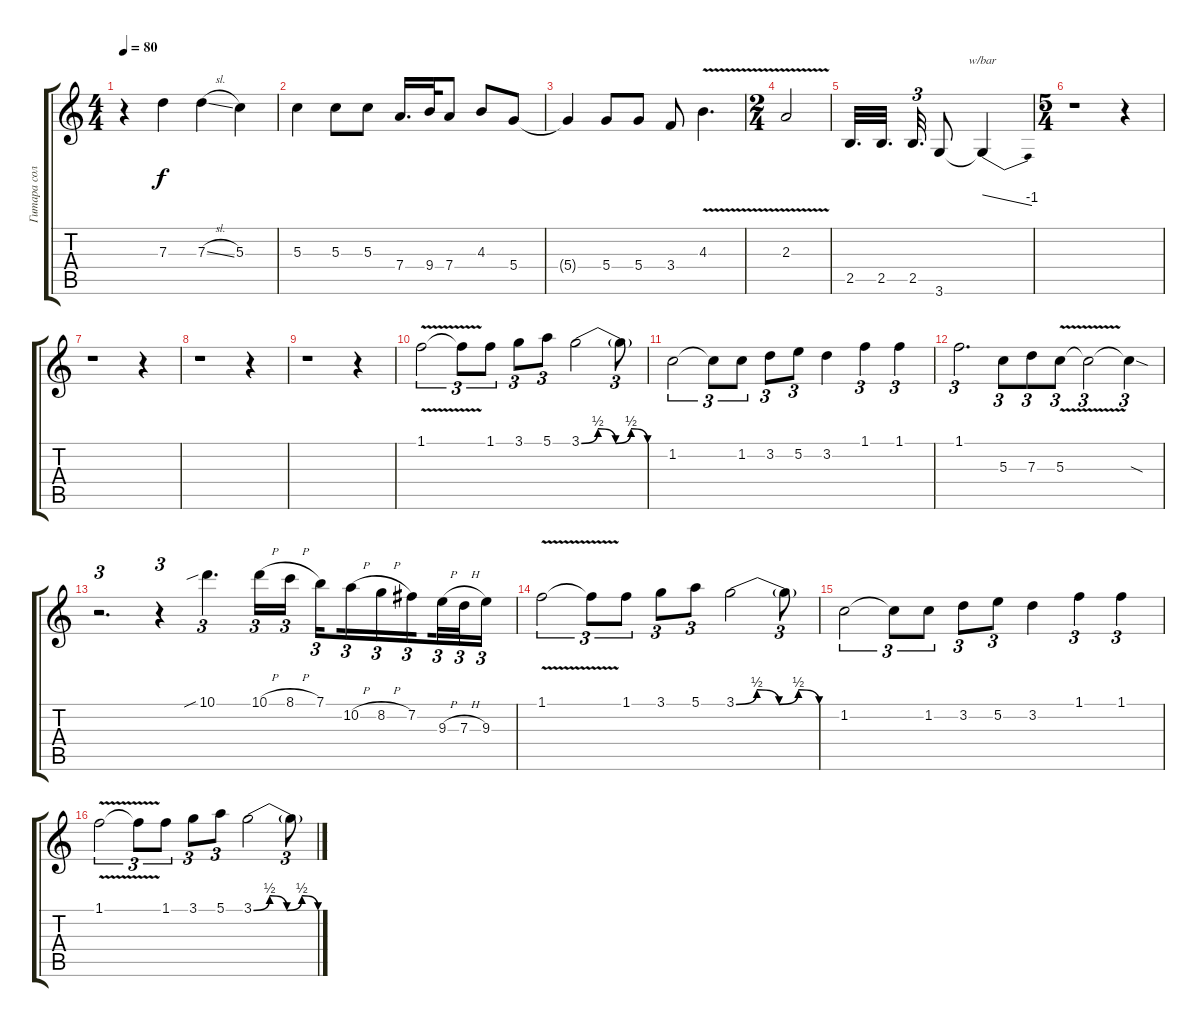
\track ("Гитара соло" "Гитара сол") {instrument acousticguitarsteel}
\staff {score tabs}
\tuning (E4 B3 G3 D3 A2 E2) {hide}
\ts (4 4)
\tempo 80
\clef g2
\ks c
r.4{dy f} 7.3.4 7.3{sl}.4 5.3.4 |
5.3.4 5.3.8 5.3.8 7.4.16{d} 9.4.32 7.4.8 4.3.8 5.4.8 |
5.4{t}.4 5.4.8 5.4.8 3.4.8 4.3{v}.4{d} |
\ts (2 4)
2.3{v}.2 |
2.5.32{d} 2.5.32{d beam splitsecondary} 2.5.32{d tu (3 2)} 3.6.8 3.6{t}.4{tbe (dive default 0 0 60 -4)} |
\ts (5 4)
r.1 r.4 |
r.1 r.4 |
r.1 r.4 |
r.1 r.4 |
1.1{v}.2{tu (3 2)} 1.1{t}.8{tu (3 2)} 1.1.8{tu (3 2)} 3.1.8{tu (3 2)} 5.1.8{tu (3 2)} 3.1{be (custom 0 0 15 2 31 0 45 2 60 0)}.2 3.1{t}.8{tu (3 2)} |
1.2.2{tu (3 2)} 1.2{t}.8{tu (3 2)} 1.2.8{tu (3 2)} 3.2.8{tu (3 2)} 5.2.8{tu (3 2)} 3.2.4 1.1.4{tu (3 2)} 1.1.4{tu (3 2)} |
1.1.2{d tu (3 2)} 5.3.8{tu (3 2)} 7.3.8{tu (3 2)} 5.3{v}.8{tu (3 2)} 5.3{t}.2{tu (3 2)} 5.3{sod t}.4{tu (3 2)} |
r.2{d tu (3 2)} r.4{tu (3 2)} 10.1{sib}.4{d tu (3 2)} 10.1{h}.16{tu (3 2)} 8.1{h}.16{tu (3 2)} 7.1.16{tu (3 2) beam splitsecondary} 10.2{h}.16{tu (3 2)} 8.2{h}.16{tu (3 2)} 7.2.16{tu (3 2) beam splitsecondary} 9.3{h}.32{tu (3 2)} 7.3{h}.32{tu (3 2)} 9.3.16{tu (3 2)} |
1.1{v}.2{tu (3 2)} 1.1{t}.8{tu (3 2)} 1.1.8{tu (3 2)} 3.1.8{tu (3 2)} 5.1.8{tu (3 2)} 3.1{be (custom 0 0 15 2 31 0 45 2 60 0)}.2 3.1{t}.8{tu (3 2)} |
1.2.2{tu (3 2)} 1.2{t}.8{tu (3 2)} 1.2.8{tu (3 2)} 3.2.8{tu (3 2)} 5.2.8{tu (3 2)} 3.2.4 1.1.4{tu (3 2)} 1.1.4{tu (3 2)} |
1.1{v}.2{tu (3 2)} 1.1{t}.8{tu (3 2)} 1.1.8{tu (3 2)} 3.1.8{tu (3 2)} 5.1.8{tu (3 2)} 3.1{be (custom 0 0 15 2 31 0 45 2 60 0)}.2 3.1{t}.8{tu (3 2)}
